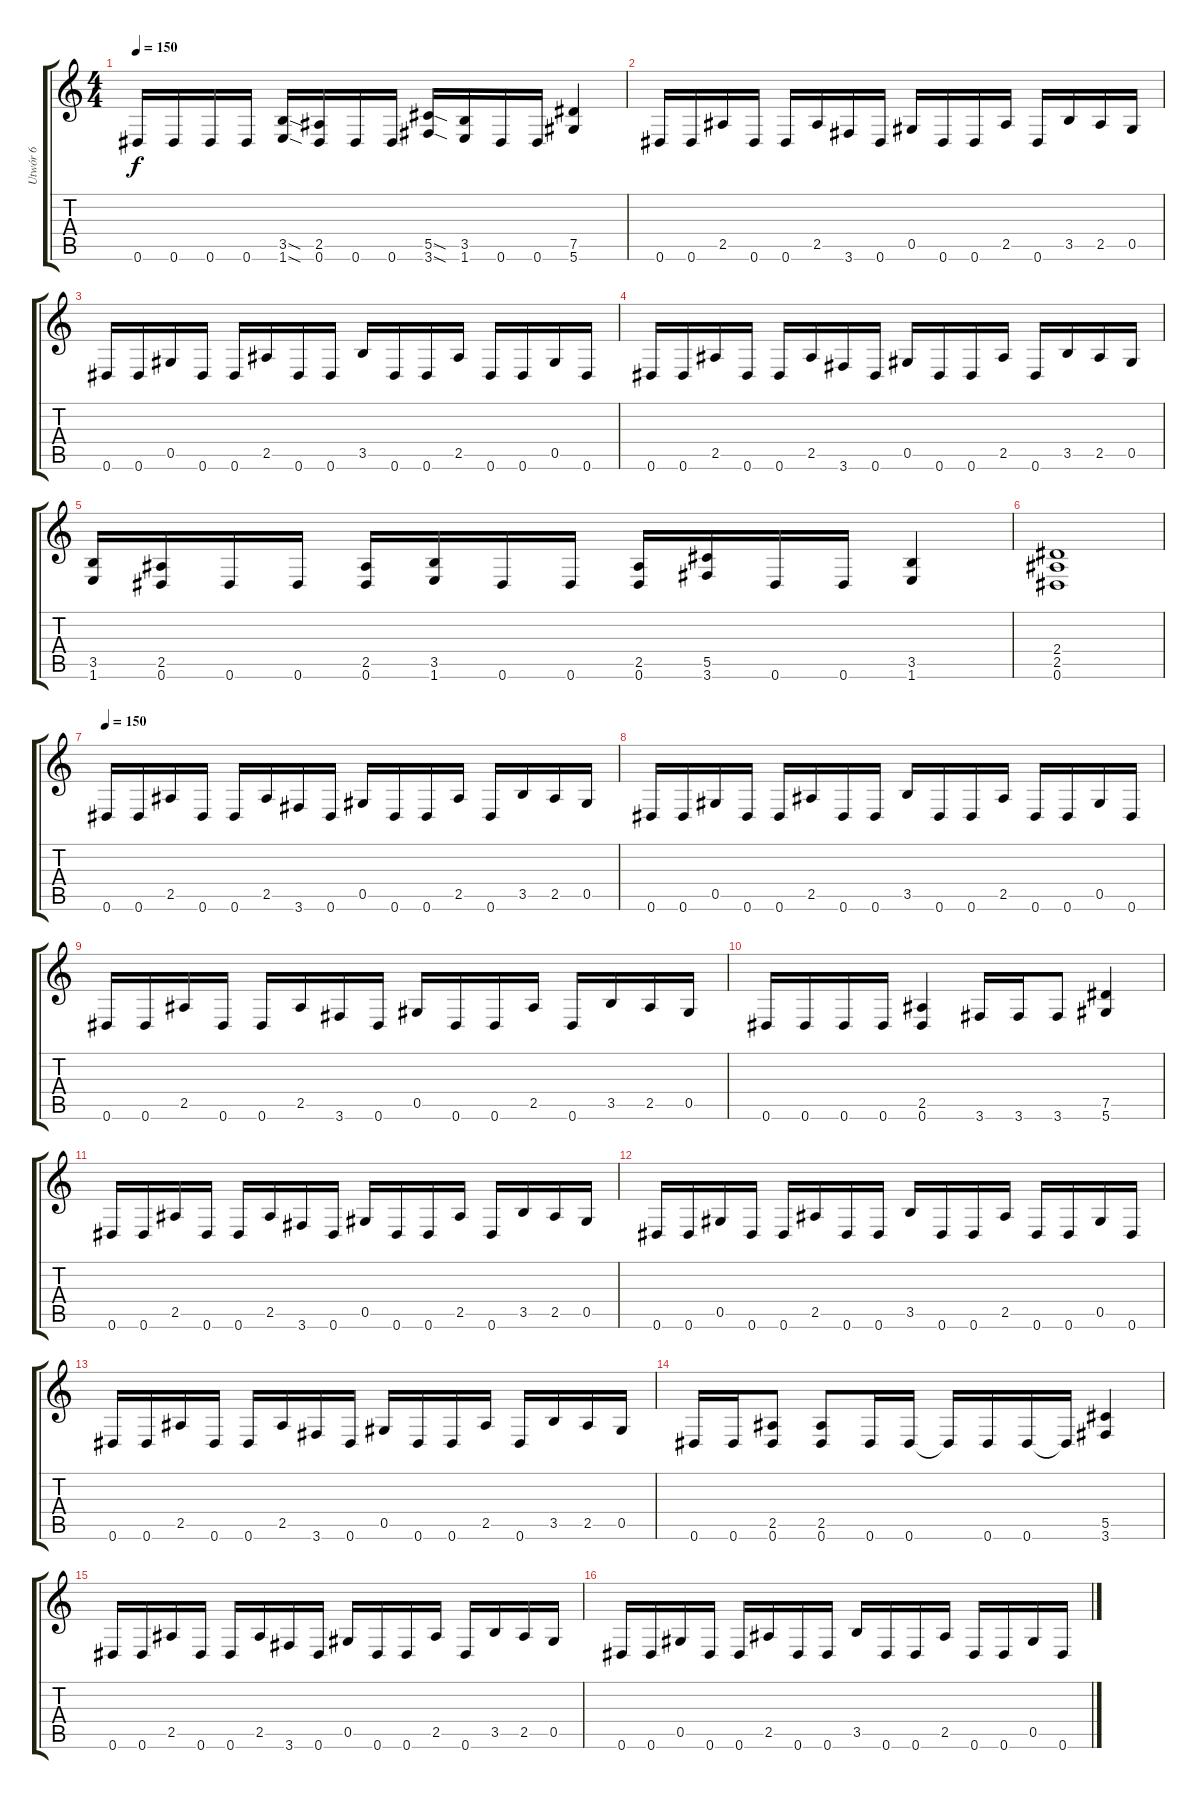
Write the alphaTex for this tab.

\track ("Utwór 6" "Utwór 6") {instrument distortionguitar}
\staff {score tabs}
\tuning (Eb4 Bb3 Gb3 Db3 Ab2 Eb2) {hide}
\ts (4 4)
\tempo 150
\clef g2
\ks c
0.6.16{dy f} 0.6.16 0.6.16 0.6.16 (3.5{sod} 1.6{sod}).16 (2.5 0.6).16 0.6.16 0.6.16 (5.5{sod} 3.6{sod}).16 (3.5 1.6).16 0.6.16 0.6.16 (7.5 5.6).4 |
0.6.16 0.6.16 2.5.16 0.6.16 0.6.16 2.5.16 3.6.16 0.6.16 0.5.16 0.6.16 0.6.16 2.5.16 0.6.16 3.5.16 2.5.16 0.5.16 |
0.6.16 0.6.16 0.5.16 0.6.16 0.6.16 2.5.16 0.6.16 0.6.16 3.5.16 0.6.16 0.6.16 2.5.16 0.6.16 0.6.16 0.5.16 0.6.16 |
0.6.16 0.6.16 2.5.16 0.6.16 0.6.16 2.5.16 3.6.16 0.6.16 0.5.16 0.6.16 0.6.16 2.5.16 0.6.16 3.5.16 2.5.16 0.5.16 |
(3.5 1.6).16 (2.5 0.6).16 0.6.16 0.6.16 (2.5 0.6).16 (3.5 1.6).16 0.6.16 0.6.16 (2.5 0.6).16 (5.5 3.6).16 0.6.16 0.6.16 (3.5 1.6).4 |
(2.4 2.5 0.6).1 |
\tempo 150
0.6.16 0.6.16 2.5.16 0.6.16 0.6.16 2.5.16 3.6.16 0.6.16 0.5.16 0.6.16 0.6.16 2.5.16 0.6.16 3.5.16 2.5.16 0.5.16 |
0.6.16 0.6.16 0.5.16 0.6.16 0.6.16 2.5.16 0.6.16 0.6.16 3.5.16 0.6.16 0.6.16 2.5.16 0.6.16 0.6.16 0.5.16 0.6.16 |
0.6.16 0.6.16 2.5.16 0.6.16 0.6.16 2.5.16 3.6.16 0.6.16 0.5.16 0.6.16 0.6.16 2.5.16 0.6.16 3.5.16 2.5.16 0.5.16 |
0.6.16 0.6.16 0.6.16 0.6.16 (2.5 0.6).4 3.6.16 3.6.16 3.6.8 (7.5 5.6).4 |
0.6.16 0.6.16 2.5.16 0.6.16 0.6.16 2.5.16 3.6.16 0.6.16 0.5.16 0.6.16 0.6.16 2.5.16 0.6.16 3.5.16 2.5.16 0.5.16 |
0.6.16 0.6.16 0.5.16 0.6.16 0.6.16 2.5.16 0.6.16 0.6.16 3.5.16 0.6.16 0.6.16 2.5.16 0.6.16 0.6.16 0.5.16 0.6.16 |
0.6.16 0.6.16 2.5.16 0.6.16 0.6.16 2.5.16 3.6.16 0.6.16 0.5.16 0.6.16 0.6.16 2.5.16 0.6.16 3.5.16 2.5.16 0.5.16 |
0.6.16 0.6.16 (2.5 0.6).8 (2.5 0.6).8 0.6.16 0.6.16 0.6{t}.16 0.6.16 0.6.16 0.6{t}.16 (5.5 3.6).4 |
0.6.16 0.6.16 2.5.16 0.6.16 0.6.16 2.5.16 3.6.16 0.6.16 0.5.16 0.6.16 0.6.16 2.5.16 0.6.16 3.5.16 2.5.16 0.5.16 |
0.6.16 0.6.16 0.5.16 0.6.16 0.6.16 2.5.16 0.6.16 0.6.16 3.5.16 0.6.16 0.6.16 2.5.16 0.6.16 0.6.16 0.5.16 0.6.16
